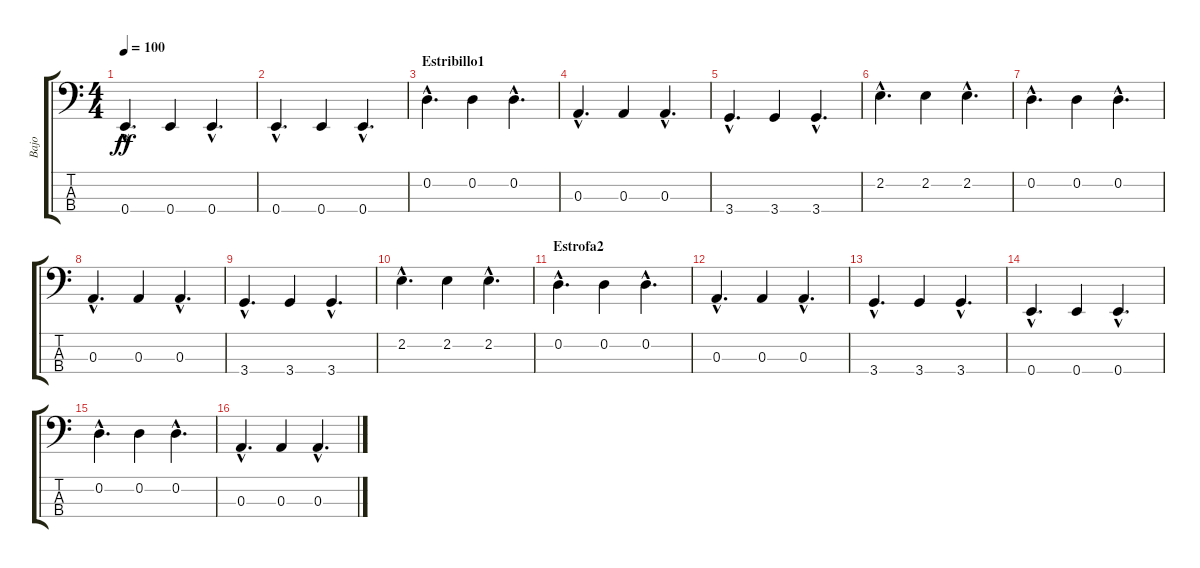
\track ("Bajo" "Bajo") {instrument electricbassfinger}
\staff {score tabs}
\tuning (G2 D2 A1 E1) {hide}
\ts (4 4)
\tempo 100
\clef f4
\ks c
0.4{hac}.4{d dy ff} 0.4.4 0.4{hac}.4{d} |
0.4{hac}.4{d} 0.4.4 0.4{hac}.4{d} |
\section ("" "Estribillo1")
0.2{hac}.4{d} 0.2.4 0.2{hac}.4{d} |
0.3{hac}.4{d} 0.3.4 0.3{hac}.4{d} |
3.4{hac}.4{d} 3.4.4 3.4{hac}.4{d} |
2.2{hac}.4{d} 2.2.4 2.2{hac}.4{d} |
0.2{hac}.4{d} 0.2.4 0.2{hac}.4{d} |
0.3{hac}.4{d} 0.3.4 0.3{hac}.4{d} |
3.4{hac}.4{d} 3.4.4 3.4{hac}.4{d} |
2.2{hac}.4{d} 2.2.4 2.2{hac}.4{d} |
\section ("" "Estrofa2")
0.2{hac}.4{d} 0.2.4 0.2{hac}.4{d} |
0.3{hac}.4{d} 0.3.4 0.3{hac}.4{d} |
3.4{hac}.4{d} 3.4.4 3.4{hac}.4{d} |
0.4{hac}.4{d} 0.4.4 0.4{hac}.4{d} |
0.2{hac}.4{d} 0.2.4 0.2{hac}.4{d} |
0.3{hac}.4{d} 0.3.4 0.3{hac}.4{d}
